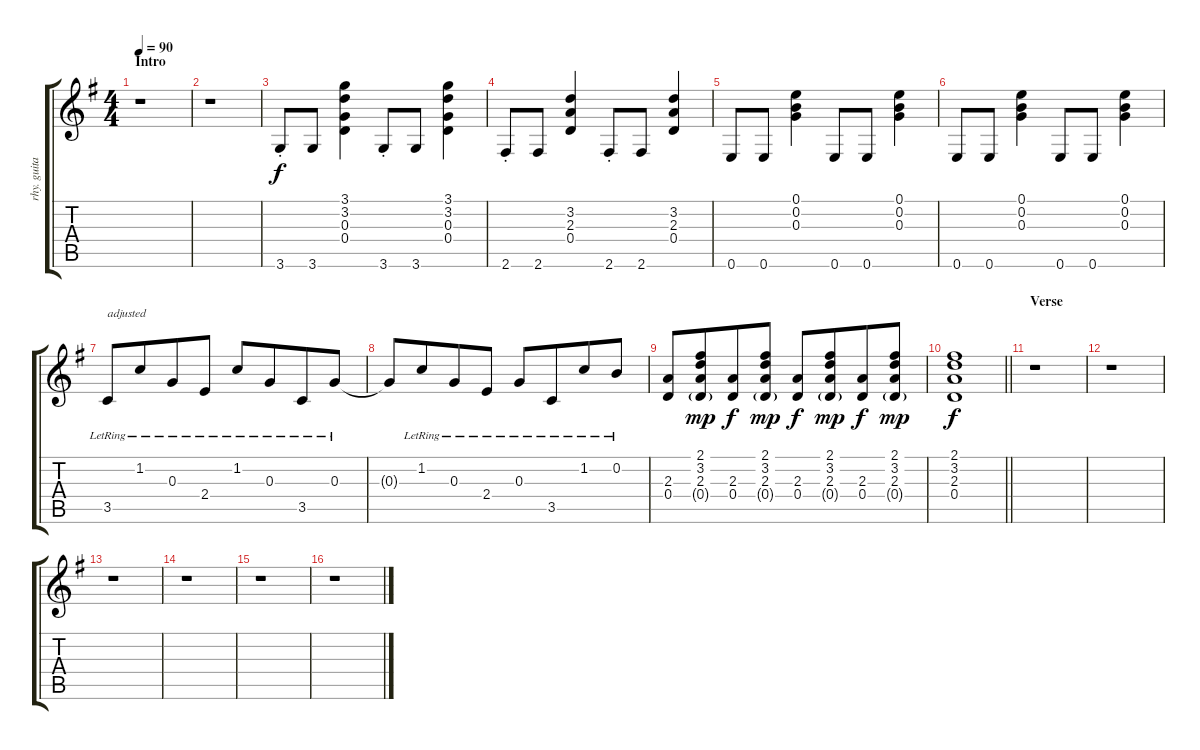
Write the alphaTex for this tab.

\track ("rhy. guitar right" "rhy. guita") {instrument distortionguitar}
\staff {score tabs}
\tuning (E4 B3 G3 D3 A2 E2) {hide}
\ts (4 4)
\section ("" "Intro")
\tempo 90
\clef g2
\ks g
r.1{dy f instrument distortionguitar} |
r.1 |
3.6{st}.8 3.6.8 (3.1 3.2 0.3 0.4).4 3.6{st}.8 3.6.8 (3.1 3.2 0.3 0.4).4 |
2.6{st}.8 2.6.8 (3.2 2.3 0.4).4 2.6{st}.8 2.6.8 (3.2 2.3 0.4).4 |
0.6.8 0.6.8 (0.1 0.2 0.3).4 0.6.8 0.6.8 (0.1 0.2 0.3).4 |
0.6.8 0.6.8 (0.1 0.2 0.3).4 0.6.8 0.6.8 (0.1 0.2 0.3).4 |
3.5{lr}.8{txt "adjusted"} 1.2{lr}.8{beam merge} 0.3{lr}.8 2.4{lr}.8 1.2{lr}.8 0.3{lr}.8{beam merge} 3.5{lr}.8 0.3{lr}.8 |
0.3{t}.8 1.2{lr}.8{beam merge} 0.3{lr}.8 2.4{lr}.8 0.3{lr}.8 3.5{lr}.8{beam merge} 1.2{lr}.8 0.2{lr}.8 |
(2.3 0.4).8 (2.1 3.2 2.3 0.4{g}).8{dy mp beam merge} (2.3 0.4).8{dy f} (2.1 3.2 2.3 0.4{g}).8{dy mp} (2.3 0.4).8{dy f} (2.1 3.2 2.3 0.4{g}).8{dy mp beam merge} (2.3 0.4).8{dy f} (2.1 3.2 2.3 0.4{g}).8{dy mp} |
\barLineRight lightlight
(2.1 3.2 2.3 0.4).1{dy f} |
\section ("" "Verse")
r.1 |
r.1 |
r.1 |
r.1 |
r.1 |
r.1
